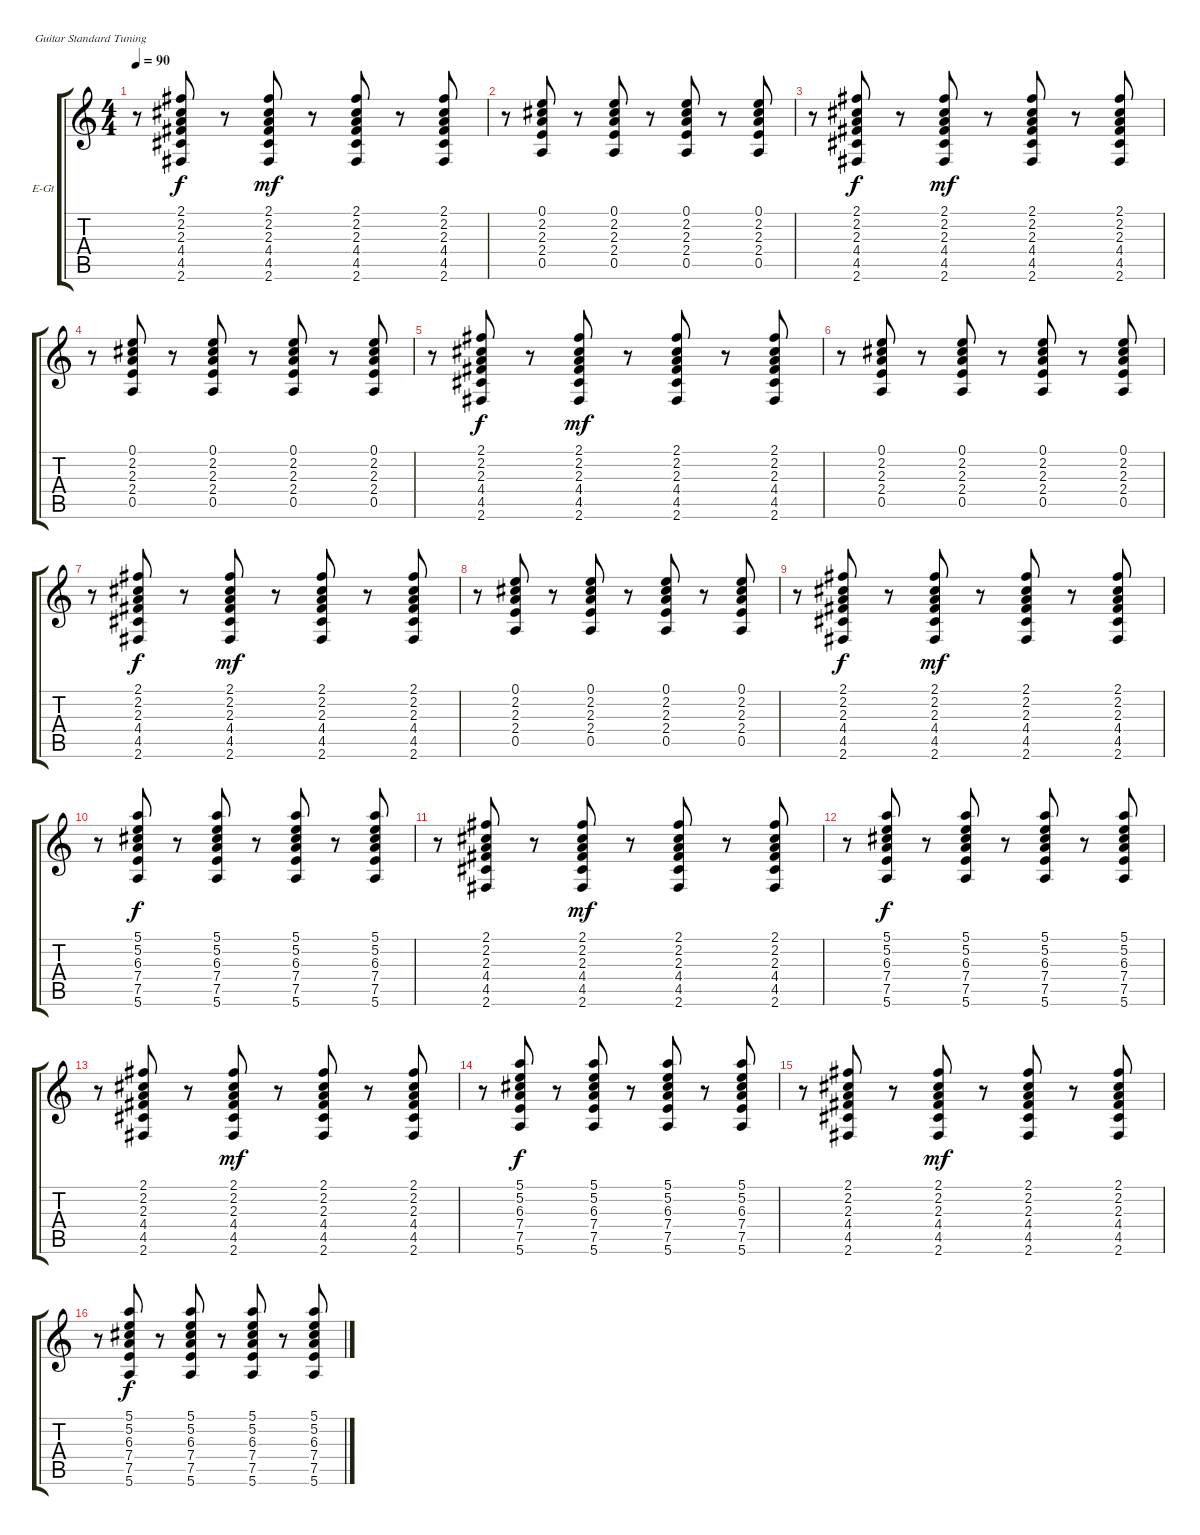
\defaultSystemsLayout 4
\bracketExtendMode groupsimilarinstruments
\firstSystemTrackNameOrientation horizontal
\otherSystemsTrackNameOrientation horizontal
\track ("Electric Guitar" "E-Gt") {instrument electricguitarclean}
\staff {score tabs}
\tuning (E4 B3 G3 D3 A2 E2)
\ts (4 4)
\tempo 90
\clef g2
\ks c
r.8{dy f} (2.1 2.2 2.3 4.4 4.5 2.6).8 r.8 (2.1 2.2 2.3 4.4 4.5 2.6).8{dy mf} r.8 (2.1 2.2 2.3 4.4 4.5 2.6).8 r.8 (2.1 2.2 2.3 4.4 4.5 2.6).8 |
r.8 (0.1 2.2 2.3 2.4 0.5).8 r.8 (0.1 2.2 2.3 2.4 0.5).8 r.8 (0.1 2.2 2.3 2.4 0.5).8 r.8 (0.1 2.2 2.3 2.4 0.5).8 |
r.8 (2.1 2.2 2.3 4.4 4.5 2.6).8{dy f} r.8 (2.1 2.2 2.3 4.4 4.5 2.6).8{dy mf} r.8 (2.1 2.2 2.3 4.4 4.5 2.6).8 r.8 (2.1 2.2 2.3 4.4 4.5 2.6).8 |
r.8 (0.1 2.2 2.3 2.4 0.5).8 r.8 (0.1 2.2 2.3 2.4 0.5).8 r.8 (0.1 2.2 2.3 2.4 0.5).8 r.8 (0.1 2.2 2.3 2.4 0.5).8 |
r.8 (2.1 2.2 2.3 4.4 4.5 2.6).8{dy f} r.8 (2.1 2.2 2.3 4.4 4.5 2.6).8{dy mf} r.8 (2.1 2.2 2.3 4.4 4.5 2.6).8 r.8 (2.1 2.2 2.3 4.4 4.5 2.6).8 |
r.8 (0.1 2.2 2.3 2.4 0.5).8 r.8 (0.1 2.2 2.3 2.4 0.5).8 r.8 (0.1 2.2 2.3 2.4 0.5).8 r.8 (0.1 2.2 2.3 2.4 0.5).8 |
r.8 (2.1 2.2 2.3 4.4 4.5 2.6).8{dy f} r.8 (2.1 2.2 2.3 4.4 4.5 2.6).8{dy mf} r.8 (2.1 2.2 2.3 4.4 4.5 2.6).8 r.8 (2.1 2.2 2.3 4.4 4.5 2.6).8 |
r.8 (0.1 2.2 2.3 2.4 0.5).8 r.8 (0.1 2.2 2.3 2.4 0.5).8 r.8 (0.1 2.2 2.3 2.4 0.5).8 r.8 (0.1 2.2 2.3 2.4 0.5).8 |
r.8 (2.1 2.2 2.3 4.4 4.5 2.6).8{dy f} r.8 (2.1 2.2 2.3 4.4 4.5 2.6).8{dy mf} r.8 (2.1 2.2 2.3 4.4 4.5 2.6).8 r.8 (2.1 2.2 2.3 4.4 4.5 2.6).8 |
r.8 (5.1 5.2 6.3 7.4 7.5 5.6).8{dy f} r.8 (5.1 5.2 6.3 7.4 7.5 5.6).8 r.8 (5.1 5.2 6.3 7.4 7.5 5.6).8 r.8 (5.1 5.2 6.3 7.4 7.5 5.6).8 |
r.8 (2.1 2.2 2.3 4.4 4.5 2.6).8 r.8 (2.1 2.2 2.3 4.4 4.5 2.6).8{dy mf} r.8 (2.1 2.2 2.3 4.4 4.5 2.6).8 r.8 (2.1 2.2 2.3 4.4 4.5 2.6).8 |
r.8 (5.1 5.2 6.3 7.4 7.5 5.6).8{dy f} r.8 (5.1 5.2 6.3 7.4 7.5 5.6).8 r.8 (5.1 5.2 6.3 7.4 7.5 5.6).8 r.8 (5.1 5.2 6.3 7.4 7.5 5.6).8 |
r.8 (2.1 2.2 2.3 4.4 4.5 2.6).8 r.8 (2.1 2.2 2.3 4.4 4.5 2.6).8{dy mf} r.8 (2.1 2.2 2.3 4.4 4.5 2.6).8 r.8 (2.1 2.2 2.3 4.4 4.5 2.6).8 |
r.8 (5.1 5.2 6.3 7.4 7.5 5.6).8{dy f} r.8 (5.1 5.2 6.3 7.4 7.5 5.6).8 r.8 (5.1 5.2 6.3 7.4 7.5 5.6).8 r.8 (5.1 5.2 6.3 7.4 7.5 5.6).8 |
r.8 (2.1 2.2 2.3 4.4 4.5 2.6).8 r.8 (2.1 2.2 2.3 4.4 4.5 2.6).8{dy mf} r.8 (2.1 2.2 2.3 4.4 4.5 2.6).8 r.8 (2.1 2.2 2.3 4.4 4.5 2.6).8 |
r.8 (5.1 5.2 6.3 7.4 7.5 5.6).8{dy f} r.8 (5.1 5.2 6.3 7.4 7.5 5.6).8 r.8 (5.1 5.2 6.3 7.4 7.5 5.6).8 r.8 (5.1 5.2 6.3 7.4 7.5 5.6).8
